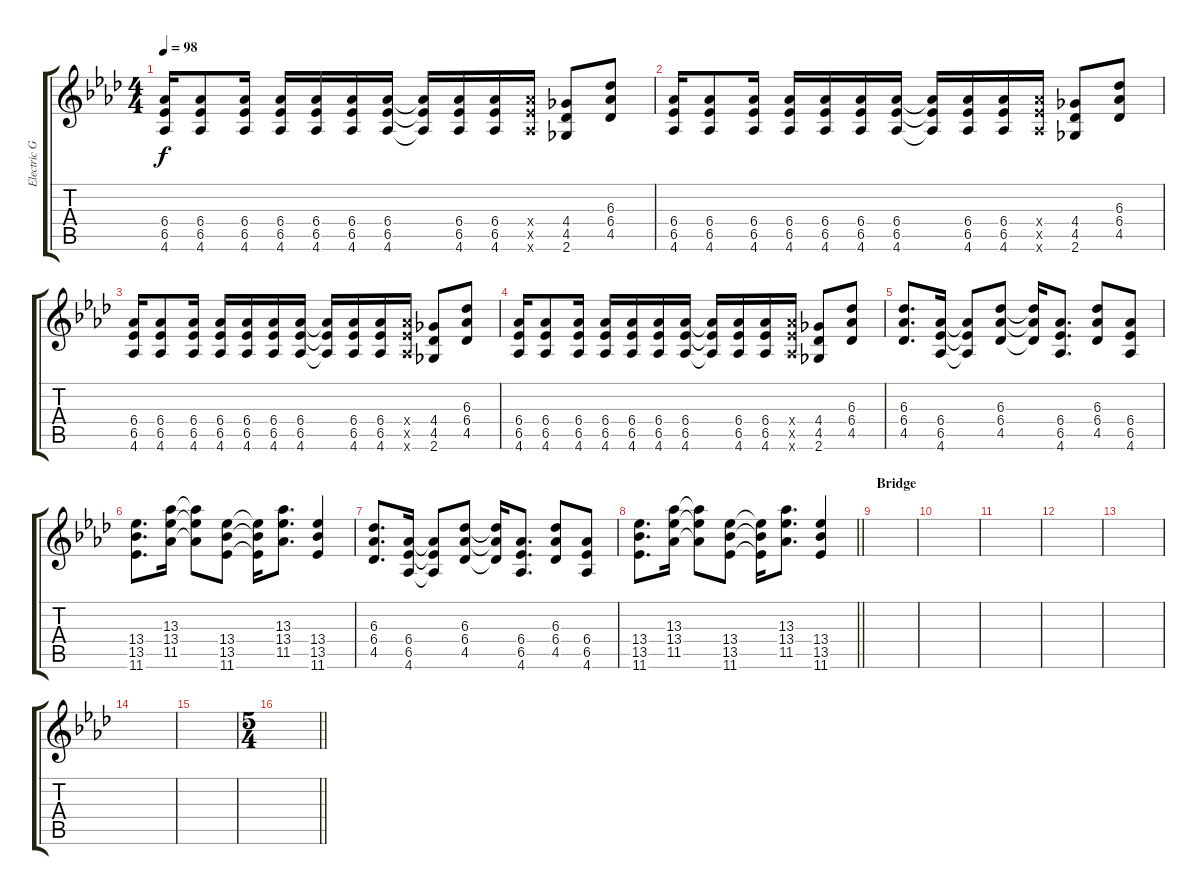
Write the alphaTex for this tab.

\track ("Electric Guitar 1" "Electric G") {instrument overdrivenguitar}
\staff {score tabs}
\tuning (E4 B3 G3 D3 A2 E2) {hide}
\ts (4 4)
\tempo 98
\clef g2
\ks ab
(6.4 6.5 4.6).16{dy f} (6.4 6.5 4.6).8 (6.4 6.5 4.6).16 (6.4 6.5 4.6).16 (6.4 6.5 4.6).16 (6.4 6.5 4.6).16 (6.4 6.5 4.6).16 (6.4{t} 6.5{t} 4.6{t}).16 (6.4 6.5 4.6).16 (6.4 6.5 4.6).16 (6.4{x} 6.5{x} 4.6{x}).16 (4.4 4.5 2.6).8 (6.3 6.4 4.5).8 |
(6.4 6.5 4.6).16 (6.4 6.5 4.6).8 (6.4 6.5 4.6).16 (6.4 6.5 4.6).16 (6.4 6.5 4.6).16 (6.4 6.5 4.6).16 (6.4 6.5 4.6).16 (6.4{t} 6.5{t} 4.6{t}).16 (6.4 6.5 4.6).16 (6.4 6.5 4.6).16 (6.4{x} 6.5{x} 4.6{x}).16 (4.4 4.5 2.6).8 (6.3 6.4 4.5).8 |
(6.4 6.5 4.6).16 (6.4 6.5 4.6).8 (6.4 6.5 4.6).16 (6.4 6.5 4.6).16 (6.4 6.5 4.6).16 (6.4 6.5 4.6).16 (6.4 6.5 4.6).16 (6.4{t} 6.5{t} 4.6{t}).16 (6.4 6.5 4.6).16 (6.4 6.5 4.6).16 (6.4{x} 6.5{x} 4.6{x}).16 (4.4 4.5 2.6).8 (6.3 6.4 4.5).8 |
(6.4 6.5 4.6).16 (6.4 6.5 4.6).8 (6.4 6.5 4.6).16 (6.4 6.5 4.6).16 (6.4 6.5 4.6).16 (6.4 6.5 4.6).16 (6.4 6.5 4.6).16 (6.4{t} 6.5{t} 4.6{t}).16 (6.4 6.5 4.6).16 (6.4 6.5 4.6).16 (6.4{x} 6.5{x} 4.6{x}).16 (4.4 4.5 2.6).8 (6.3 6.4 4.5).8 |
(6.3 6.4 4.5).8{d} (6.4 6.5 4.6).16 (6.4{t} 6.5{t} 4.6{t}).8 (6.3 6.4 4.5).8 (6.3{t} 6.4{t} 4.5{t}).16 (6.4 6.5 4.6).8{d} (6.3 6.4 4.5).8 (6.4 6.5 4.6).8 |
(13.4 13.5 11.6).8{d} (13.3 13.4 11.5).16 (13.3{t} 13.4{t} 11.5{t}).8 (13.4 13.5 11.6).8 (13.4{t} 13.5{t} 11.6{t}).16 (13.3 13.4 11.5).8{d} (13.4 13.5 11.6).4 |
(6.3 6.4 4.5).8{d} (6.4 6.5 4.6).16 (6.4{t} 6.5{t} 4.6{t}).8 (6.3 6.4 4.5).8 (6.3{t} 6.4{t} 4.5{t}).16 (6.4 6.5 4.6).8{d} (6.3 6.4 4.5).8 (6.4 6.5 4.6).8 |
\barLineRight lightlight
(13.4 13.5 11.6).8{d} (13.3 13.4 11.5).16 (13.3{t} 13.4{t} 11.5{t}).8 (13.4 13.5 11.6).8 (13.4{t} 13.5{t} 11.6{t}).16 (13.3 13.4 11.5).8{d} (13.4 13.5 11.6).4 |
\section ("" "Bridge")
|
|
|
|
|
|
|
\ts (5 4)
\barLineRight lightlight
